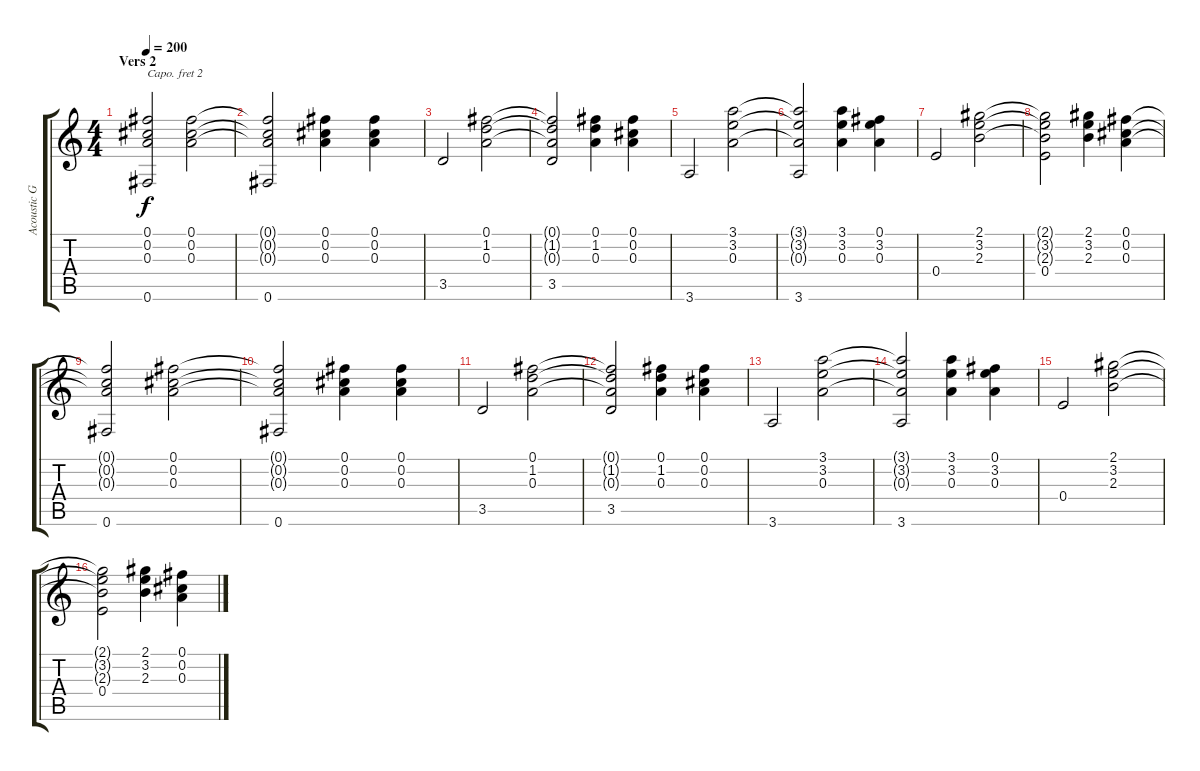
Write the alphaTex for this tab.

\track ("Acoustic Guitar" "Acoustic G") {instrument acousticguitarsteel}
\staff {score tabs}
\capo 2
\tuning (E4 B3 G3 D3 A2 E2) {hide}
\ts (4 4)
\section ("" "Vers 2")
\tempo 200
\clef g2
\ks c
(0.1{t} 0.2{t} 0.3{t} 0.6).2{dy f} (0.1 0.2 0.3).2 |
(0.1{t} 0.2{t} 0.3{t} 0.6).2 (0.1 0.2 0.3).4 (0.1 0.2 0.3).4 |
3.5.2 (0.1 1.2 0.3).2 |
(0.1{t} 1.2{t} 0.3{t} 3.5).2 (0.1 1.2 0.3).4 (0.1 0.2 0.3).4 |
3.6.2 (3.1 3.2 0.3).2 |
(3.1{t} 3.2{t} 0.3{t} 3.6).2 (3.1 3.2 0.3).4 (0.1 3.2 0.3).4 |
0.4.2 (2.1 3.2 2.3).2 |
(2.1{t} 3.2{t} 2.3{t} 0.4).2 (2.1 3.2 2.3).4 (0.1 0.2 0.3).4 |
(0.1{t} 0.2{t} 0.3{t} 0.6).2 (0.1 0.2 0.3).2 |
(0.1{t} 0.2{t} 0.3{t} 0.6).2 (0.1 0.2 0.3).4 (0.1 0.2 0.3).4 |
3.5.2 (0.1 1.2 0.3).2 |
(0.1{t} 1.2{t} 0.3{t} 3.5).2 (0.1 1.2 0.3).4 (0.1 0.2 0.3).4 |
3.6.2 (3.1 3.2 0.3).2 |
(3.1{t} 3.2{t} 0.3{t} 3.6).2 (3.1 3.2 0.3).4 (0.1 3.2 0.3).4 |
0.4.2 (2.1 3.2 2.3).2 |
(2.1{t} 3.2{t} 2.3{t} 0.4).2 (2.1 3.2 2.3).4 (0.1 0.2 0.3).4
